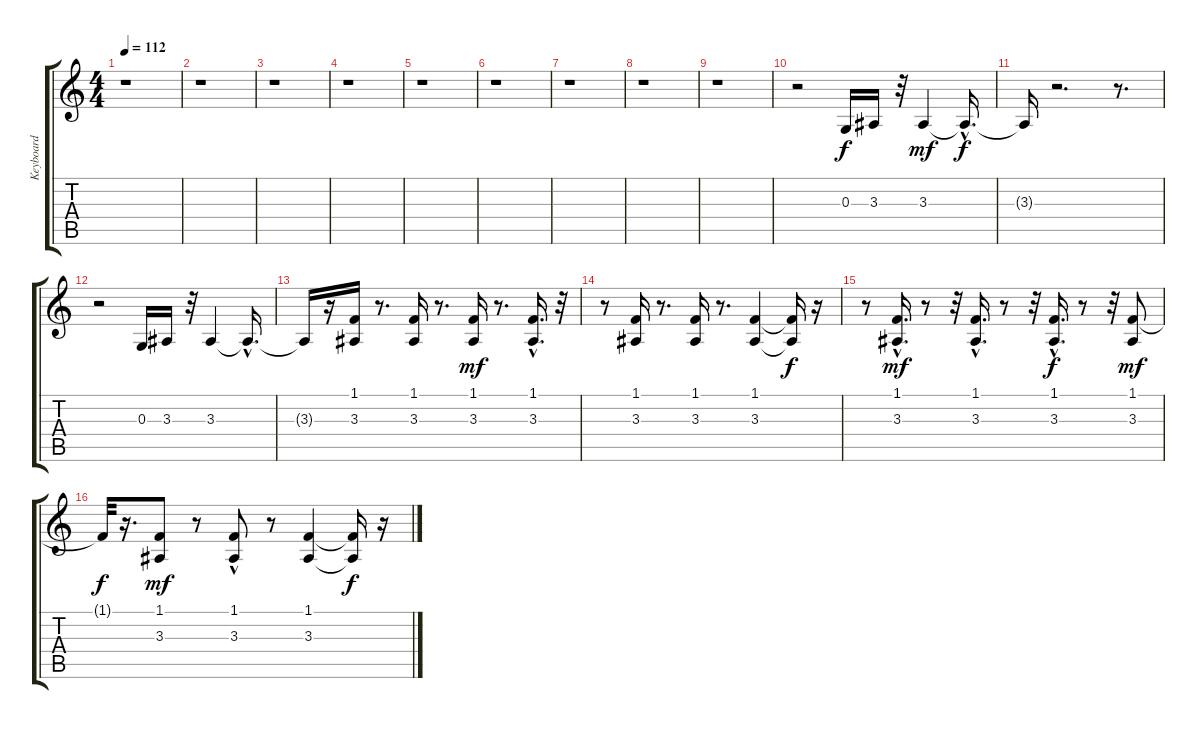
\track ("Keyboard" "Keyboard") {instrument pad3polysynth}
\staff {score tabs}
\tuning (E4 B3 G3 D3 A2 E2) {hide}
\ts (4 4)
\tempo 112
\clef g2
\ks c
r.1{dy ff} |
r.1 |
r.1 |
r.1 |
r.1 |
r.1 |
r.1 |
r.1 |
r.1 |
r.2 0.3.16{dy f} 3.3.16 r.32 3.3.4{dy mf} 3.3{hac t}.16{d dy f} |
3.3{t}.16 r.2{d} r.8{d} |
r.2 0.3.16 3.3.16 r.32 3.3.4 3.3{hac t}.16{d} |
3.3{t}.16 r.16 (1.1 3.3).16 r.8{d} (1.1 3.3).16 r.8{d} (1.1 3.3).16{dy mf} r.8{d} (1.1{hac} 3.3).16{d} r.32 |
r.8 (1.1 3.3).16 r.8{d} (1.1 3.3).16 r.8{d} (1.1 3.3).4 (1.1{t} 3.3{t}).16{dy f} r.16 |
r.8 (1.1{hac} 3.3).16{d dy mf} r.8 r.32 (1.1{hac} 3.3).16{d} r.8 r.32 (1.1{hac} 3.3).16{d dy f} r.8 r.32 (1.1 3.3).8{dy mf} |
1.1{t}.32{dy f} r.16{d} (1.1 3.3).8{dy mf} r.8 (1.1 3.3{hac}).8 r.8 (1.1 3.3).4 (1.1{t} 3.3{t}).16{dy f} r.16
